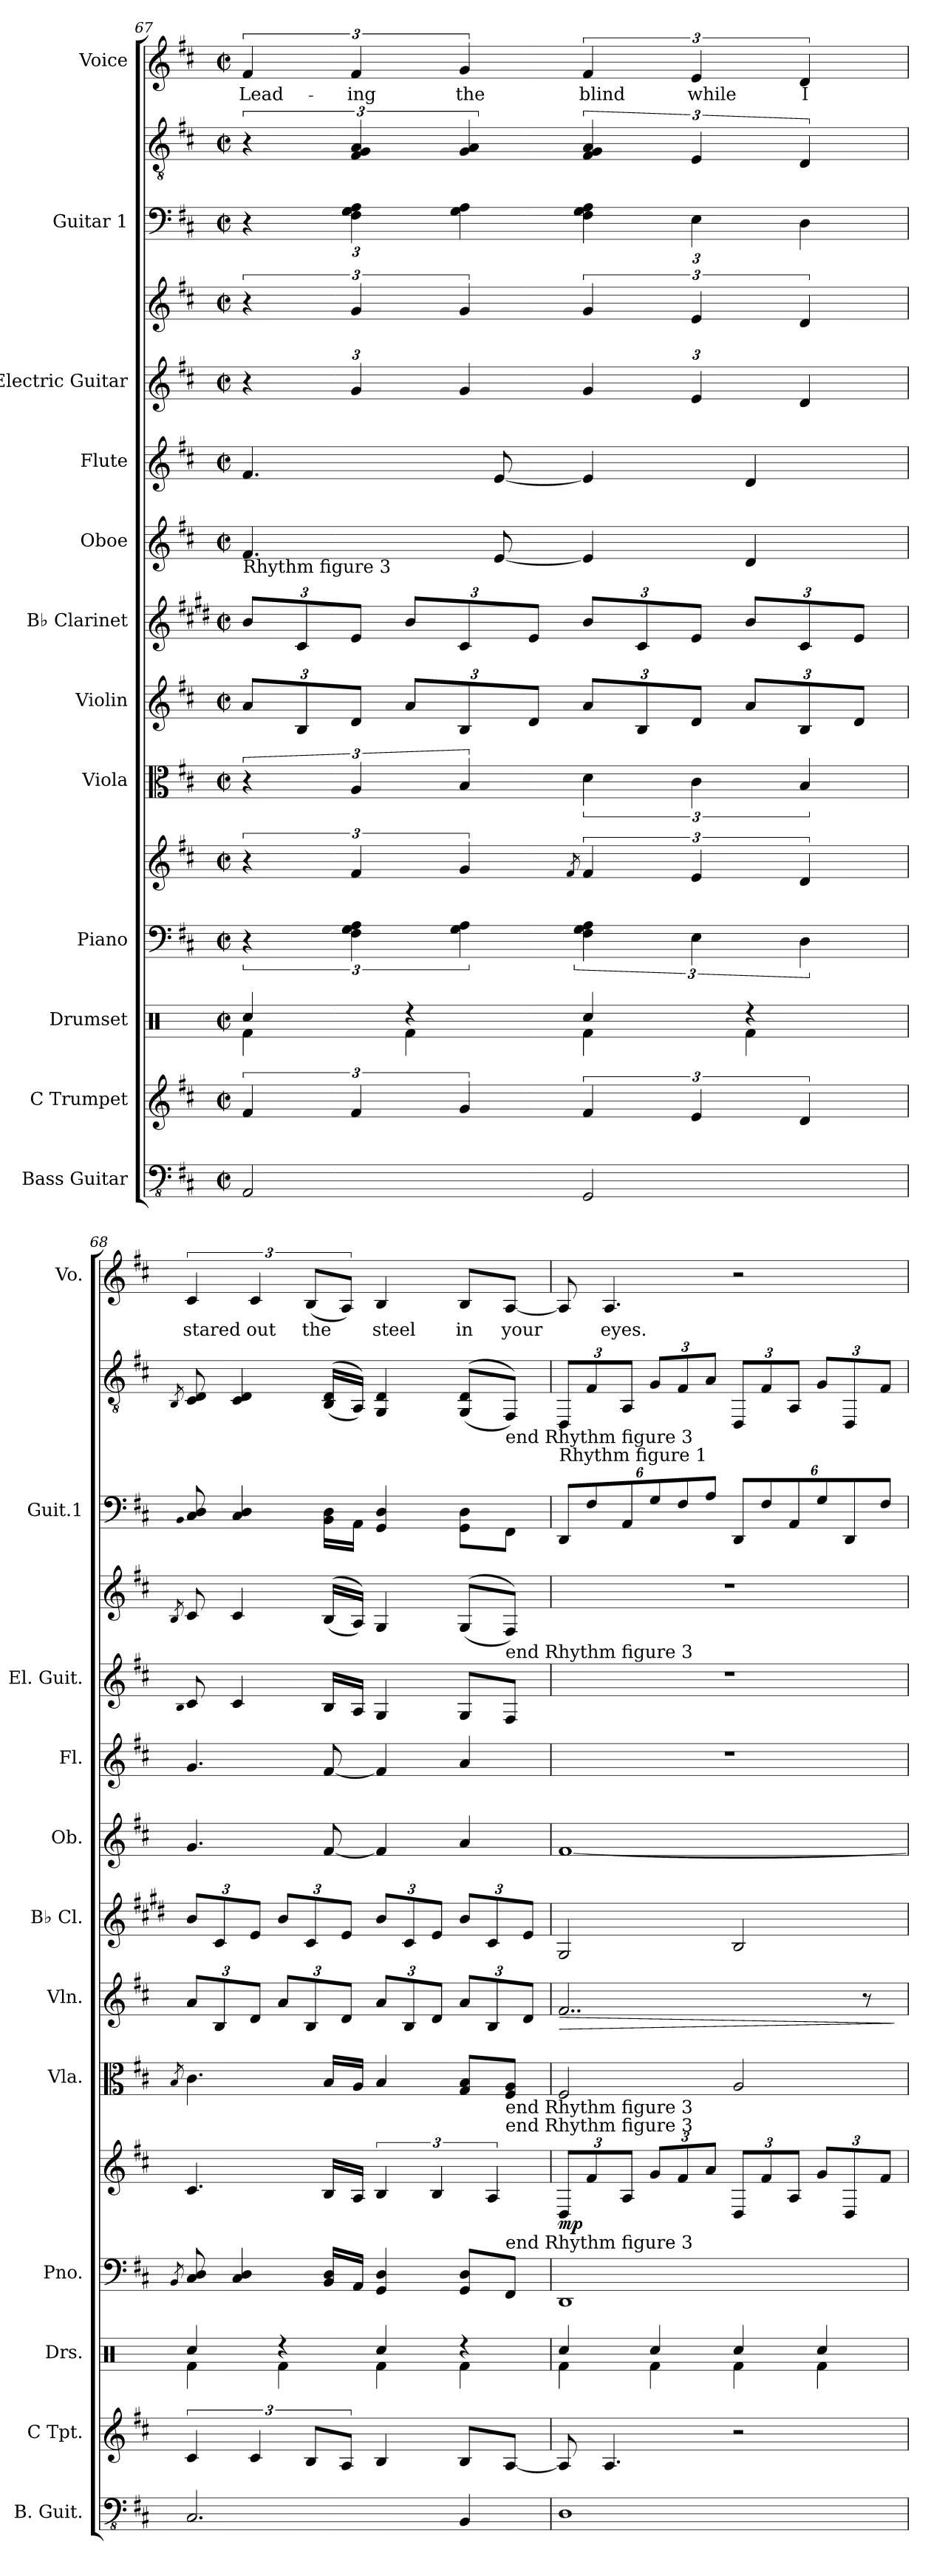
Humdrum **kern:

**kern	**kern	**kern	**kern	**kern	**dynam	**kern	**kern	**dynam	**kern	**kern	**kern	**kern	**kern	**kern	**kern	**kern	**text
*part12	*part11	*part10	*part9	*part9	*part9	*part8	*part7	*part7	*part6	*part5	*part4	*part3	*part3	*part2	*part2	*part1	*part1
*staff15	*staff14	*staff13	*staff12	*staff11	*staff11/12	*staff10	*staff9	*staff9	*staff8	*staff7	*staff6	*staff5	*staff4	*staff3	*staff2	*staff1	*staff1
*I"Bass Guitar	*I"C Trumpet	*I"Drumset	*I"Piano	*	*	*I"Viola	*I"Violin	*	*I"B♭ Clarinet	*I"Oboe	*I"Flute	*I"Electric Guitar	*	*I"Guitar 1	*	*I"Voice	*
*I'B. Guit.	*I'C Tpt.	*I'Drs.	*I'Pno.	*	*	*I'Vla.	*I'Vln.	*	*I'B♭ Cl.	*I'Ob.	*I'Fl.	*I'El. Guit.	*	*I'Guit.1	*	*I'Vo.	*
*clefFv4	*clefG2	*clefX	*clefF4	*clefG2	*	*clefC3	*clefG2	*	*clefG2	*clefG2	*clefG2	*	*clefG2	*	*clefGv2	*clefG2	*
*	*	*	*	*	*	*	*	*	*ITrd1c2	*	*	*	*	*	*	*	*
*k[f#c#]	*k[f#c#]	*k[]	*k[f#c#]	*k[f#c#]	*	*k[f#c#]	*k[f#c#]	*	*k[f#c#]	*k[f#c#]	*k[f#c#]	*k[f#c#]	*k[f#c#]	*k[f#c#]	*k[f#c#]	*k[f#c#]	*
*M2/2	*M2/2	*M2/2	*M2/2	*M2/2	*	*M2/2	*M2/2	*	*M2/2	*M2/2	*M2/2	*M2/2	*M2/2	*M2/2	*M2/2	*M2/2	*
*met(c|)	*met(c|)	*met(c|)	*met(c|)	*met(c|)	*	*met(c|)	*met(c|)	*	*met(c|)	*met(c|)	*met(c|)	*met(c|)	*met(c|)	*met(c|)	*met(c|)	*met(c|)	*
=67	=67	=67	=67	=67	=67	=67	=67	=67	=67	=67	=67	=67	=67	=67	=67	=67	=67
*	*	*^	*	*	*	*	*	*	*	*	*	*	*	*	*	*	*
*	*	*	*	*	*	*	*	*Xbrackettup	*	*Xbrackettup	*	*	*Xbrackettup	*	*Xbrackettup	*	*	*
!	!	!	!	!	!	!	!	!	!	!	!LO:TX:b:t=Rhythm figure 3	!	!	!	!	!	!	!
2AAA/	6f#/	4Rcc/	4Rf\	6r	6r	.	6r	12a/L	.	12a/L	4.f#/	4.f#/	6r	6r	6r	6r	6f#/	Lead-
.	.	.	.	.	.	.	.	12B/	.	12B/	.	.	.	.	.	.	.	.
.	6f#/	.	.	6F#\ 6G\ 6A\	6f#/	.	6A/	12d/J	.	12d/J	.	.	6g	6g/	6F# 6G 6A	6F#/ 6G/ 6A/	6f#/	-ing
.	.	4r	4Rf\	.	.	.	.	12a/L	.	12a/L	.	.	.	.	.	.	.	.
.	6g/	.	.	6G\ 6A\	6g/	.	6B/	12B/	.	12B/	.	.	6g	6g/	6G 6A	6G/ 6A/	6g/	the
.	.	.	.	.	.	.	.	.	.	.	[8e/	[8e/	.	.	.	.	.	.
.	.	.	.	.	.	.	.	12d/J	.	12d/J	.	.	.	.	.	.	.	.
.	.	.	.	.	8qf#/	.	.	.	.	.	.	.	.	.	.	.	.	.
2GGG/	6f#/	4Rcc/	4Rf\	6F#\ 6G\ 6A\	6f#/	.	6d\	12a/L	.	12a/L	4e/]	4e/]	6g	6g/	6F# 6G 6A	6F#/ 6G/ 6A/	6f#/	blind
.	.	.	.	.	.	.	.	12B/	.	12B/	.	.	.	.	.	.	.	.
.	6e/	.	.	6E\	6e/	.	6c#\	12d/J	.	12d/J	.	.	6e	6e/	6E	6E/	6e/	while
.	.	4r	4Rf\	.	.	.	.	12a/L	.	12a/L	4d/	4d/	.	.	.	.	.	.
.	6d/	.	.	6D\	6d/	.	6B/	12B/	.	12B/	.	.	6d	6d/	6D	6D/	6d/	I
.	.	.	.	.	.	.	.	12d/J	.	12d/J	.	.	.	.	.	.	.	.
!!LO:PB:g=z
=68	=68	=68	=68	=68	=68	=68	=68	=68	=68	=68	=68	=68	=68	=68	=68	=68	=68	=68
.	.	.	.	8qBB/	.	.	8qB/	.	.	.	.	.	qB	8qB/	qBB	8qBB/	.	.
2.CC#/	6c#/	4Rcc/	4Rf\	8C#/ 8D/	4.c#/	.	4.c#\	12a/L	.	12a/L	4.g/	4.g/	8c#	8c#/	8C# 8D	8C#/ 8D/	6c#/	stared
.	.	.	.	.	.	.	.	12B/	.	12B/	.	.	.	.	.	.	.	.
.	.	.	.	4C#/ 4D/	.	.	.	.	.	.	.	.	4c#	4c#/	4C# 4D	4C#/ 4D/	.	.
.	6c#/	.	.	.	.	.	.	12d/J	.	12d/J	.	.	.	.	.	.	6c#/	out
.	.	4r	4Rf\	.	.	.	.	12a/L	.	12a/L	.	.	.	.	.	.	.	.
.	12B/L	.	.	.	.	.	.	12B/	.	12B/	.	.	.	.	.	.	(12B/L	the
.	.	.	.	16BB/ 16D/LL	16B/LL	.	16B/LL	.	.	.	[8f#/	[8f#/	16BLL	((16B/LL	16BB\ 16D\LL	((16BB/ 16D/LL	.	.
.	12A/J	.	.	.	.	.	.	12d/J	.	12d/J	.	.	.	.	.	.	12A/J)	.
.	.	.	.	16AA/JJ	16A/JJ	.	16A/JJ	.	.	.	.	.	16AJJ	16A/JJ))	16AAJJ	16AA/JJ))	.	.
.	4B/	4Rcc/	4Rf\	4GG/ 4D/	6B/	.	4B/	12a/L	.	12a/L	4f#/]	4f#/]	4G	4G/	4GG 4D	4GG/ 4D/	4B/	steel
.	.	.	.	.	.	.	.	12B/	.	12B/	.	.	.	.	.	.	.	.
.	.	.	.	.	6B/	.	.	12d/J	.	12d/J	.	.	.	.	.	.	.	.
4BBB/	8B/L	4r	4Rf\	8GG/ 8D/L	.	.	8G/ 8B/L	12a/L	.	12a/L	4a/	4a/	8GL	((8G/L	8GG\ 8D\L	((8GG/ 8D/L	8B/L	in
.	.	.	.	.	6A/	.	.	12B/	.	12B/	.	.	.	.	.	.	.	.
!	!	!	!	!	!	!	!	!	!	!	!	!	!	!	!	!LO:TX:b:t=end Rhythm figure 3	!	!
!	!	!	!	!	!	!	!	!	!	!	!	!	!	!LO:TX:b:t=end Rhythm figure 3	!	!	!	!
!	!	!	!	!	!	!	!LO:TX:b:t=end Rhythm figure 3	!	!	!	!	!	!	!	!	!	!	!
!	!	!	!	!	!	!	!LO:TX:b:t=end Rhythm figure 3	!	!	!	!	!	!	!	!	!	!	!
!	!	!	!	!LO:TX:a:t=end Rhythm figure 3	!	!	!	!	!	!	!	!	!	!	!	!	!	!
.	[8A/J	.	.	8FF#/J	.	.	8F#/ 8A/J	.	.	.	.	.	8F#J	8F#/J))	8FF#J	8FF#/J))	[8A/J	your
.	.	.	.	.	.	.	.	12d/J	.	12d/J	.	.	.	.	.	.	.	.
=69	=69	=69	=69	=69	=69	=69	=69	=69	=69	=69	=69	=69	=69	=69	=69	=69	=69	=69
*	*	*	*	*	*Xbrackettup	*	*	*	*	*	*	*	*	*	*	*	*	*
!	!	!	!	!	!	!	!	!	!LO:HP:b	!	!	!	!	!	!	!	!	!
*	*	*	*	*	*	*	*	*	*	*	*	*	*	*	*	*Xbrackettup	*	*
!	!	!	!	!	!	!	!	!	!	!	!	!	!	!	!	!LO:TX:b:t=Rhythm figure 1	!	!
!	!	!	!	!	!	!LO:DY:b	!	!	!	!	!	!	!	!	!	!	!	!
1DD	8A/]	4Rcc/	4Rf\	1DD	12D/L	mp	2F#/	2..f#/	>	2F#/	[1f#	1r	1r	1r	12DDL	12DD/L	8A/]	.
.	.	.	.	.	12f#/	.	.	.	.	.	.	.	.	.	12F#	12F#/	.	.
.	4.A/	.	.	.	.	.	.	.	.	.	.	.	.	.	.	.	4.A/	eyes.
.	.	.	.	.	12A/J	.	.	.	.	.	.	.	.	.	12AA	12AA/J	.	.
.	.	4Rcc/	4Rf\	.	12g/L	.	.	.	.	.	.	.	.	.	12G	12G/L	.	.
.	.	.	.	.	12f#/	.	.	.	.	.	.	.	.	.	12F#	12F#/	.	.
.	.	.	.	.	12a/J	.	.	.	.	.	.	.	.	.	12AJ	12A/J	.	.
.	2r	4Rcc/	4Rf\	.	12D/L	.	2A/	.	.	2A/	.	.	.	.	12DDL	12DD/L	2r	.
.	.	.	.	.	12f#/	.	.	.	.	.	.	.	.	.	12F#	12F#/	.	.
.	.	.	.	.	12A/J	.	.	.	.	.	.	.	.	.	12AA	12AA/J	.	.
.	.	4Rcc/	4Rf\	.	12g/L	.	.	.	.	.	.	.	.	.	12G	12G/L	.	.
.	.	.	.	.	12D/	.	.	.	.	.	.	.	.	.	12DD	12DD/	.	.
.	.	.	.	.	.	.	.	8r	.	.	.	.	.	.	.	.	.	.
.	.	.	.	.	12f#/J	.	.	.	.	.	.	.	.	.	12F#J	12F#/J	.	.
*	*	*v	*v	*	*	*	*	*	*	*	*	*	*	*	*	*	*	*
.	.	.	.	.	.	.	.	]	.	.	.	.	.	.	.	.	.
=	=	=	=	=	=	=	=	=	=	=	=	=	=	=	=	=	=
*-	*-	*-	*-	*-	*-	*-	*-	*-	*-	*-	*-	*-	*-	*-	*-	*-	*-
